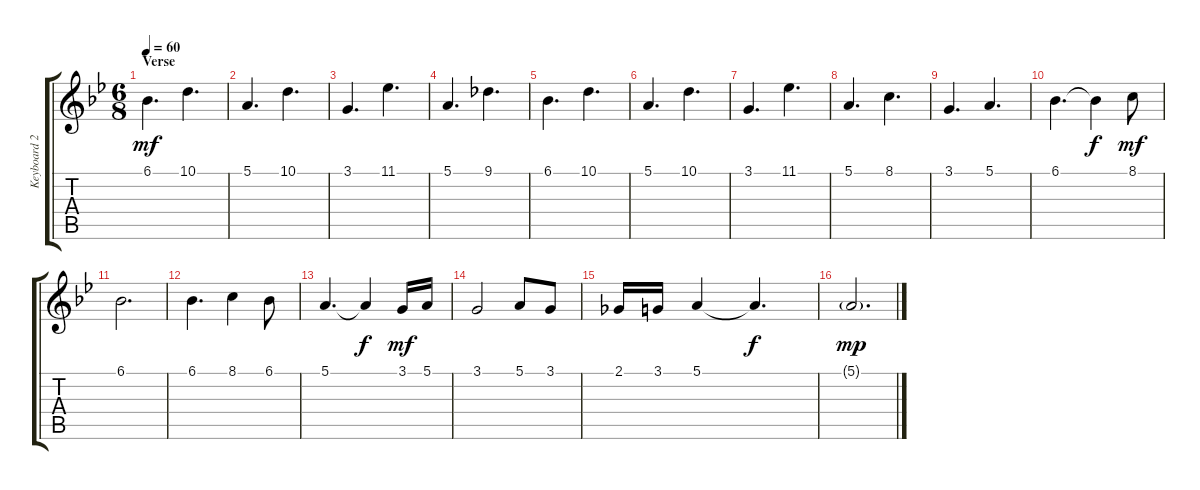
\track ("Keyboard 2 (strings)" "Keyboard 2") {instrument synthstrings1}
\staff {score tabs}
\tuning (E4 B3 G3 D3 A2 E2) {hide}
\ts (6 8)
\section ("" "Verse")
\tempo 60
\clef g2
\ks bb
6.1.4{d dy mf} 10.1.4{d} |
5.1.4{d} 10.1.4{d} |
3.1.4{d} 11.1.4{d} |
5.1.4{d} 9.1.4{d} |
6.1.4{d} 10.1.4{d} |
5.1.4{d} 10.1.4{d} |
3.1.4{d} 11.1.4{d} |
5.1.4{d} 8.1.4{d} |
3.1.4{d} 5.1.4{d} |
6.1.4{d} 6.1{t}.4{dy f} 8.1.8{dy mf} |
6.1.2{d} |
6.1.4{d} 8.1.4 6.1.8 |
5.1.4{d} 5.1{t}.4{dy f} 3.1.16{dy mf} 5.1.16 |
3.1.2 5.1.8 3.1.8 |
2.1.16 3.1.16 5.1.4 5.1{t}.4{d dy f} |
5.1{g}.2{d dy mp}
